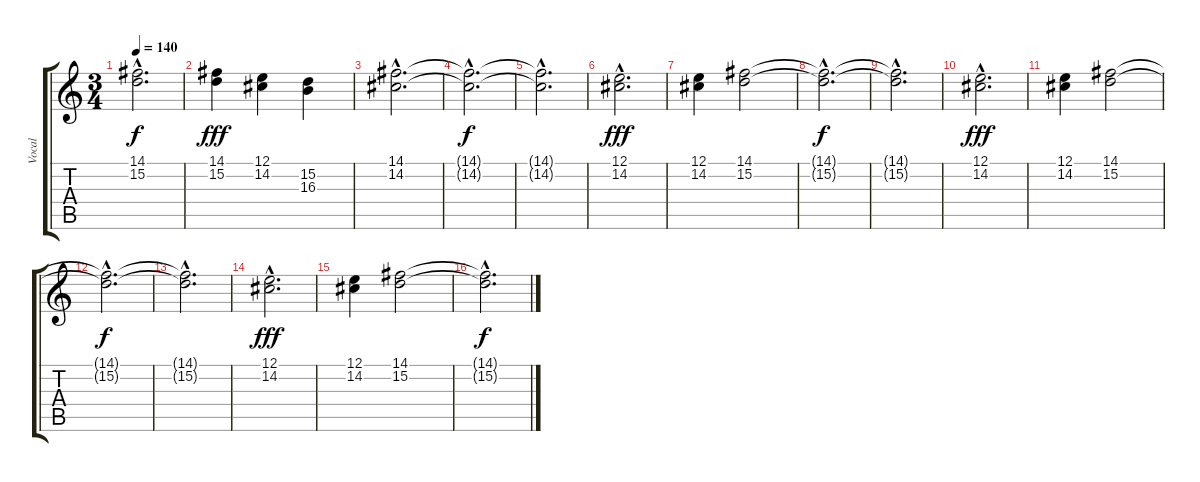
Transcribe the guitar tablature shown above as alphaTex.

\track ("Vocal" "Vocal") {instrument reedorgan}
\staff {score tabs}
\tuning (E4 B3 G3 D3 A2 E2) {hide}
\ts (3 4)
\tempo 140
\clef g2
\ks c
(14.1{hac t} 15.2{hac t}).2{d dy f} |
(14.1 15.2).4{dy fff} (12.1 14.2).4 (15.2 16.3).4 |
(14.1{hac} 14.2{hac}).2{d} |
(14.1{hac t} 14.2{hac t}).2{d dy f} |
(14.1{hac t} 14.2{hac t}).2{d} |
(12.1{hac} 14.2{hac}).2{d dy fff} |
(12.1 14.2).4 (14.1 15.2).2 |
(14.1{hac t} 15.2{hac t}).2{d dy f} |
(14.1{hac t} 15.2{hac t}).2{d} |
(12.1{hac} 14.2{hac}).2{d dy fff} |
(12.1 14.2).4 (14.1 15.2).2 |
(14.1{hac t} 15.2{hac t}).2{d dy f} |
(14.1{hac t} 15.2{hac t}).2{d} |
(12.1{hac} 14.2{hac}).2{d dy fff} |
(12.1 14.2).4 (14.1 15.2).2 |
(14.1{hac t} 15.2{hac t}).2{d dy f}
